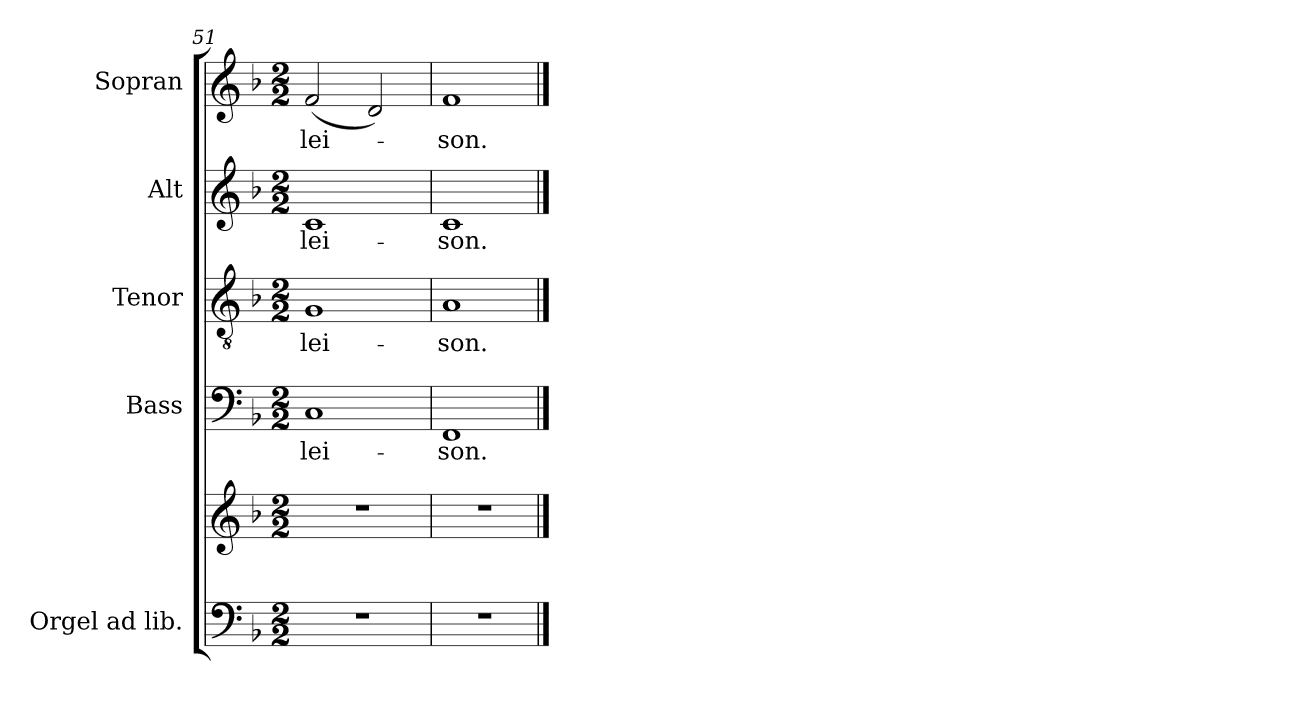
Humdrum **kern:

**kern	**kern	**kern	**text	**kern	**text	**kern	**text	**kern	**text
*part5	*part5	*part4	*part4	*part3	*part3	*part2	*part2	*part1	*part1
*staff6	*staff5	*staff4	*staff4	*staff3	*staff3	*staff2	*staff2	*staff1	*staff1
*I"Orgel ad lib.	*	*I"Bass	*	*I"Tenor	*	*I"Alt	*	*I"Sopran	*
*	*	*I'B.	*	*I'T.	*	*I'A.	*	*I'S.	*
*clefF4	*clefG2	*clefF4	*	*clefGv2	*	*clefG2	*	*clefG2	*
*k[b-]	*k[b-]	*k[b-]	*	*k[b-]	*	*k[b-]	*	*k[b-]	*
*F:	*F:	*F:	*	*F:	*	*F:	*	*F:	*
*M2/2	*M2/2	*M2/2	*	*M2/2	*	*M2/2	*	*M2/2	*
=51	=51	=51	=51	=51	=51	=51	=51	=51	=51
!	!	!	!LO:LY:b	!	!LO:LY:b	!	!LO:LY:b	!	!LO:LY:b
1r	1r	1C	-lei-	1G	-lei-	1c	-lei-	(<2f/	-lei-
.	.	.	.	.	.	.	.	2d/)	.
=52	=52	=52	=52	=52	=52	=52	=52	=52	=52
!	!	!	!LO:LY:b	!	!LO:LY:b	!	!LO:LY:b	!	!LO:LY:b
1r	1r	1FF	-son.	1A	-son.	1c	-son.	1f	-son.
==	==	==	==	==	==	==	==	==	==
*-	*-	*-	*-	*-	*-	*-	*-	*-	*-
